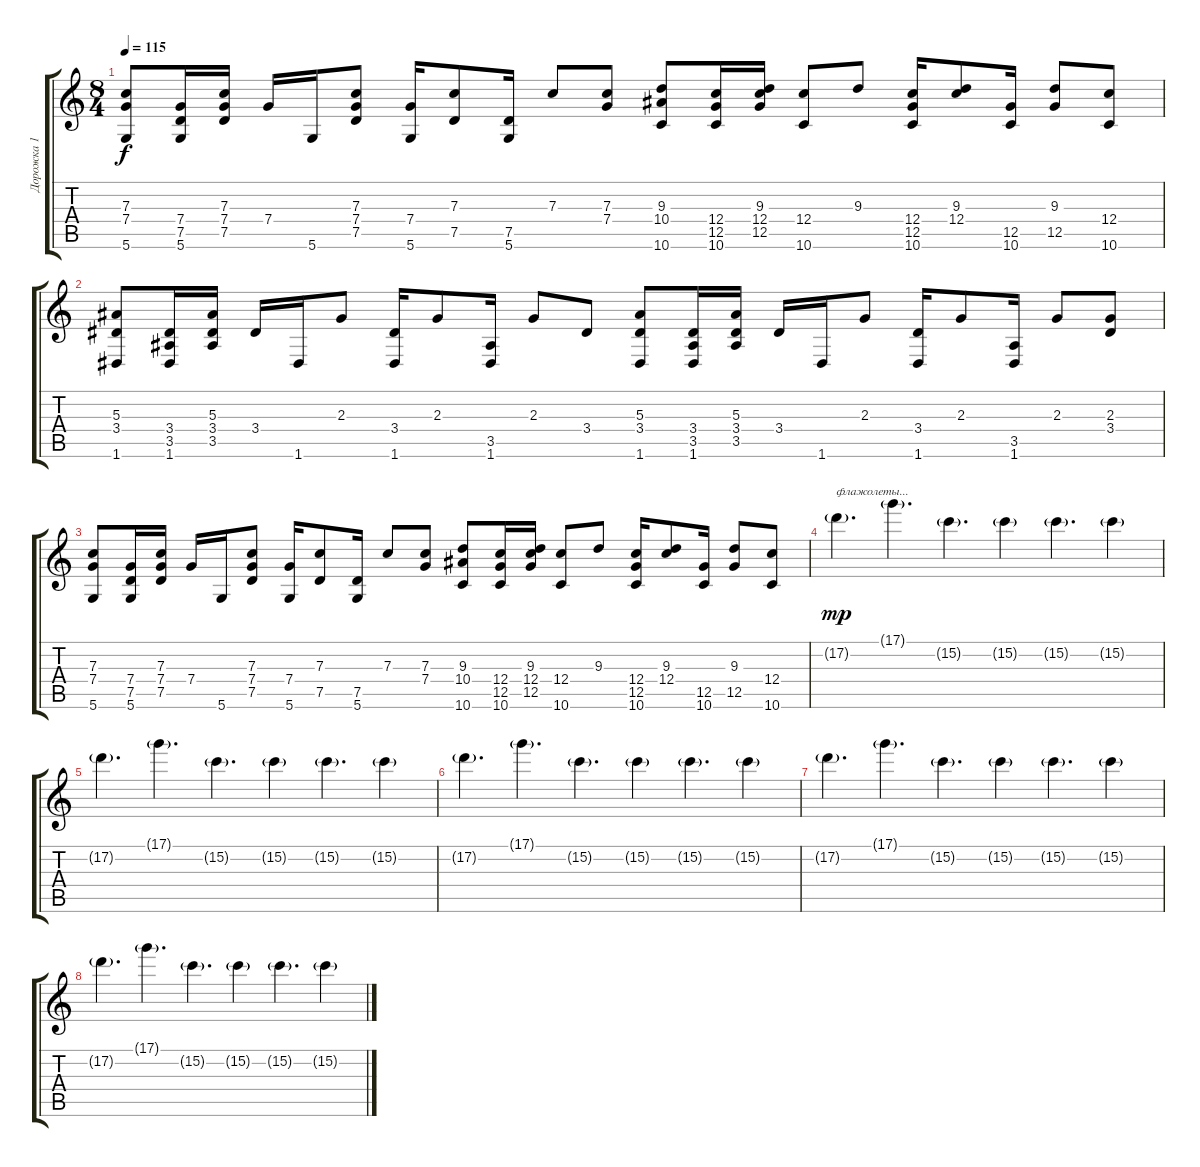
\track ("Дорожка 1" "Дорожка 1") {instrument distortionguitar}
\staff {score tabs}
\tuning (D4 A3 F3 C3 G2 D2) {hide}
\ts (8 4)
\tempo 115
\clef g2
\ks c
(7.3 7.4 5.6).8{dy f} (7.4 7.5 5.6).16 (7.3 7.4 7.5).16 7.4.16 5.6.16 (7.3 7.4 7.5).8 (7.4 5.6).16 (7.3 7.5).8 (7.5 5.6).16 7.3.8 (7.3 7.4).8 (9.3 10.4 10.6).8 (12.4 12.5 10.6).16 (9.3 12.4 12.5).16 (12.4 10.6).8 9.3.8 (12.4 12.5 10.6).16 (9.3 12.4).8 (12.5 10.6).16 (9.3 12.5).8 (12.4 10.6).8 |
(5.3 3.4 1.6).8 (3.4 3.5 1.6).16 (5.3 3.4 3.5).16 3.4.16 1.6.16 2.3.8 (3.4 1.6).16 2.3.8 (3.5 1.6).16 2.3.8 3.4.8 (5.3 3.4 1.6).8 (3.4 3.5 1.6).16 (5.3 3.4 3.5).16 3.4.16 1.6.16 2.3.8 (3.4 1.6).16 2.3.8 (3.5 1.6).16 2.3.8 (2.3 3.4).8 |
(7.3 7.4 5.6).8 (7.4 7.5 5.6).16 (7.3 7.4 7.5).16 7.4.16 5.6.16 (7.3 7.4 7.5).8 (7.4 5.6).16 (7.3 7.5).8 (7.5 5.6).16 7.3.8 (7.3 7.4).8 (9.3 10.4 10.6).8 (12.4 12.5 10.6).16 (9.3 12.4 12.5).16 (12.4 10.6).8 9.3.8 (12.4 12.5 10.6).16 (9.3 12.4).8 (12.5 10.6).16 (9.3 12.5).8 (12.4 10.6).8 |
17.2{g}.4{d txt "флажолеты..." dy mp} 17.1{g}.4{d} 15.2{g}.4{d} 15.2{g}.4 15.2{g}.4{d} 15.2{g}.4 |
17.2{g}.4{d} 17.1{g}.4{d} 15.2{g}.4{d} 15.2{g}.4 15.2{g}.4{d} 15.2{g}.4 |
17.2{g}.4{d} 17.1{g}.4{d} 15.2{g}.4{d} 15.2{g}.4 15.2{g}.4{d} 15.2{g}.4 |
17.2{g}.4{d} 17.1{g}.4{d} 15.2{g}.4{d} 15.2{g}.4 15.2{g}.4{d} 15.2{g}.4 |
17.2{g}.4{d} 17.1{g}.4{d} 15.2{g}.4{d} 15.2{g}.4 15.2{g}.4{d} 15.2{g}.4
